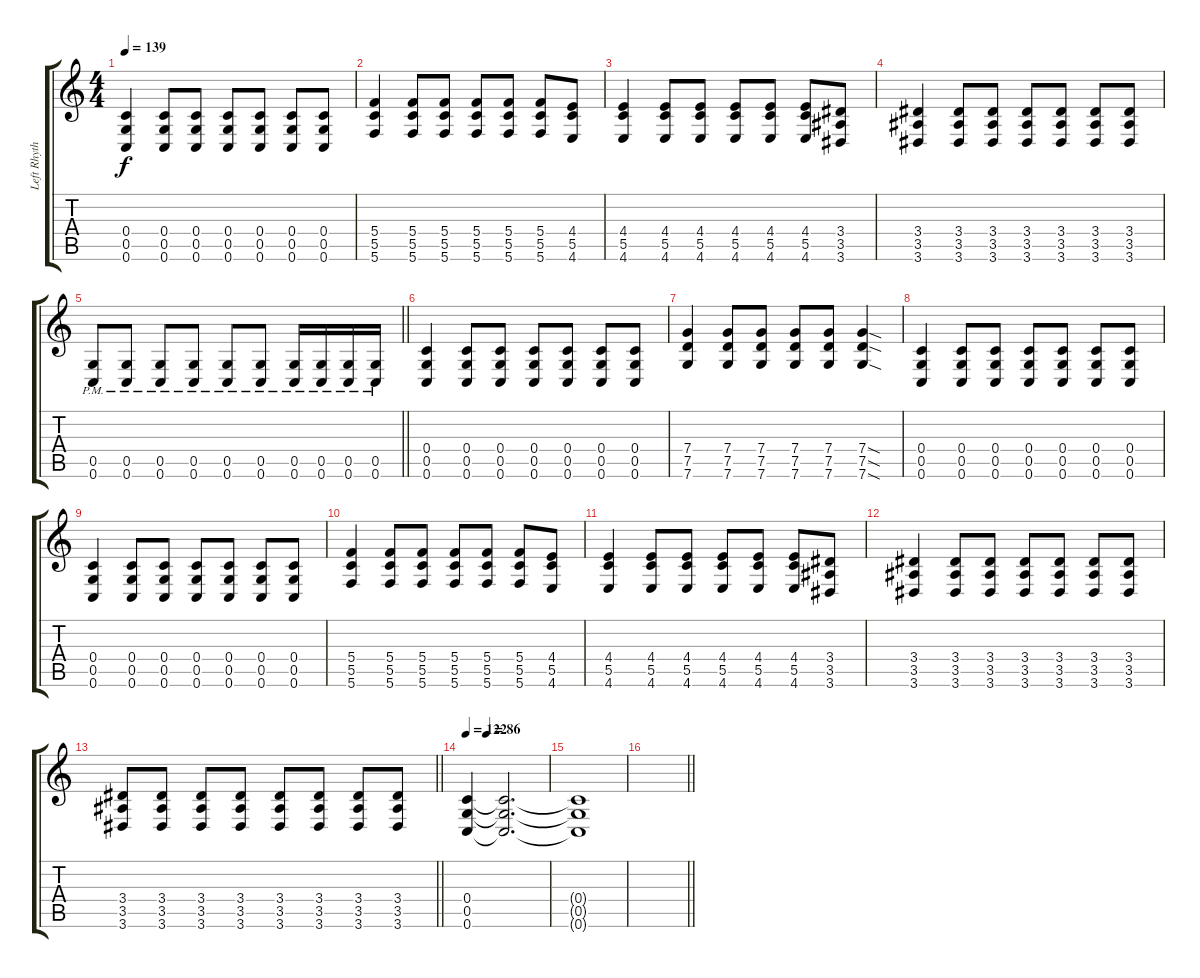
\track ("Left Rhythm" "Left Rhyth") {instrument distortionguitar}
\staff {score tabs}
\tuning (D4 A3 F3 C3 G2 C2) {hide}
\ts (4 4)
\tempo 139
\clef g2
\ks c
(0.4 0.5 0.6).4{dy f} (0.4 0.5 0.6).8 (0.4 0.5 0.6).8 (0.4 0.5 0.6).8 (0.4 0.5 0.6).8 (0.4 0.5 0.6).8 (0.4 0.5 0.6).8 |
(5.4 5.5 5.6).4 (5.4 5.5 5.6).8 (5.4 5.5 5.6).8 (5.4 5.5 5.6).8 (5.4 5.5 5.6).8 (5.4 5.5 5.6).8 (4.4 5.5 4.6).8 |
(4.4 5.5 4.6).4 (4.4 5.5 4.6).8 (4.4 5.5 4.6).8 (4.4 5.5 4.6).8 (4.4 5.5 4.6).8 (4.4 5.5 4.6).8 (3.4 3.5 3.6).8 |
(3.4 3.5 3.6).4 (3.4 3.5 3.6).8 (3.4 3.5 3.6).8 (3.4 3.5 3.6).8 (3.4 3.5 3.6).8 (3.4 3.5 3.6).8 (3.4 3.5 3.6).8 |
\barLineRight lightlight
(0.5{pm} 0.6{pm}).8 (0.5{pm} 0.6{pm}).8 (0.5{pm} 0.6{pm}).8 (0.5{pm} 0.6{pm}).8 (0.5{pm} 0.6{pm}).8 (0.5{pm} 0.6{pm}).8 (0.5{pm} 0.6{pm}).16 (0.5{pm} 0.6{pm}).16 (0.5{pm} 0.6{pm}).16 (0.5{pm} 0.6{pm}).16 |
\section ("" "")
(0.4 0.5 0.6).4 (0.4 0.5 0.6).8 (0.4 0.5 0.6).8 (0.4 0.5 0.6).8 (0.4 0.5 0.6).8 (0.4 0.5 0.6).8 (0.4 0.5 0.6).8 |
(7.4 7.5 7.6).4 (7.4 7.5 7.6).8 (7.4 7.5 7.6).8 (7.4 7.5 7.6).8 (7.4 7.5 7.6).8 (7.4{sod} 7.5{sod} 7.6{sod}).4 |
(0.4 0.5 0.6).4 (0.4 0.5 0.6).8 (0.4 0.5 0.6).8 (0.4 0.5 0.6).8 (0.4 0.5 0.6).8 (0.4 0.5 0.6).8 (0.4 0.5 0.6).8 |
(0.4 0.5 0.6).4 (0.4 0.5 0.6).8 (0.4 0.5 0.6).8 (0.4 0.5 0.6).8 (0.4 0.5 0.6).8 (0.4 0.5 0.6).8 (0.4 0.5 0.6).8 |
(5.4 5.5 5.6).4 (5.4 5.5 5.6).8 (5.4 5.5 5.6).8 (5.4 5.5 5.6).8 (5.4 5.5 5.6).8 (5.4 5.5 5.6).8 (4.4 5.5 4.6).8 |
(4.4 5.5 4.6).4 (4.4 5.5 4.6).8 (4.4 5.5 4.6).8 (4.4 5.5 4.6).8 (4.4 5.5 4.6).8 (4.4 5.5 4.6).8 (3.4 3.5 3.6).8 |
(3.4 3.5 3.6).4 (3.4 3.5 3.6).8 (3.4 3.5 3.6).8 (3.4 3.5 3.6).8 (3.4 3.5 3.6).8 (3.4 3.5 3.6).8 (3.4 3.5 3.6).8 |
\barLineRight lightlight
(3.4 3.5 3.6).8 (3.4 3.5 3.6).8 (3.4 3.5 3.6).8 (3.4 3.5 3.6).8 (3.4 3.5 3.6).8 (3.4 3.5 3.6).8 (3.4 3.5 3.6).8 (3.4 3.5 3.6).8 |
\section ("" "")
\tempo 122
\tempo (86 0.25)
(0.4 0.5 0.6).4 (0.4{t} 0.5{t} 0.6{t}).2{d} |
(0.4{t} 0.5{t} 0.6{t}).1{volume 0} |
\barLineRight lightlight
